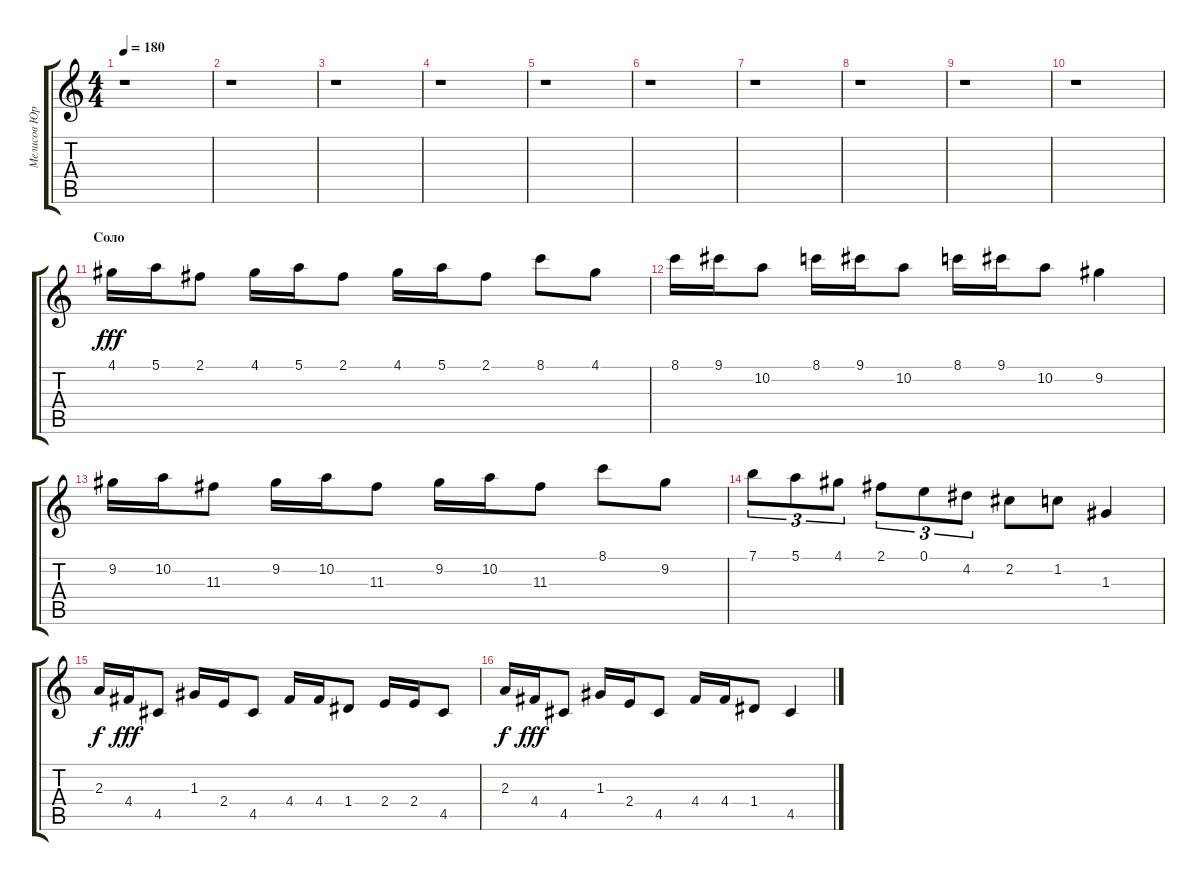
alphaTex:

\track ("Мелисов Юрий" "Мелисов Юр") {instrument overdrivenguitar}
\staff {score tabs}
\tuning (E4 B3 G3 D3 A2 E2) {hide}
\ts (4 4)
\tempo 180
\clef g2
\ks c
r.1{dy fff} |
r.1 |
r.1 |
r.1 |
r.1 |
r.1 |
r.1 |
r.1 |
r.1 |
r.1 |
\section ("" "Соло")
4.1.16 5.1.16 2.1.8 4.1.16 5.1.16 2.1.8 4.1.16 5.1.16 2.1.8 8.1.8 4.1.8 |
8.1.16 9.1.16 10.2.8 8.1.16 9.1.16 10.2.8 8.1.16 9.1.16 10.2.8 9.2.4 |
9.2.16 10.2.16 11.3.8 9.2.16 10.2.16 11.3.8 9.2.16 10.2.16 11.3.8 8.1.8 9.2.8 |
7.1.8{tu (3 2)} 5.1.8{tu (3 2)} 4.1.8{tu (3 2)} 2.1.8{tu (3 2)} 0.1.8{tu (3 2)} 4.2.8{tu (3 2)} 2.2.8 1.2.8 1.3.4 |
2.3.16{dy f} 4.4.16{dy fff} 4.5.8 1.3.16 2.4.16 4.5.8 4.4.16 4.4.16 1.4.8 2.4.16 2.4.16 4.5.8 |
2.3.16{dy f} 4.4.16{dy fff} 4.5.8 1.3.16 2.4.16 4.5.8 4.4.16 4.4.16 1.4.8 4.5.4
